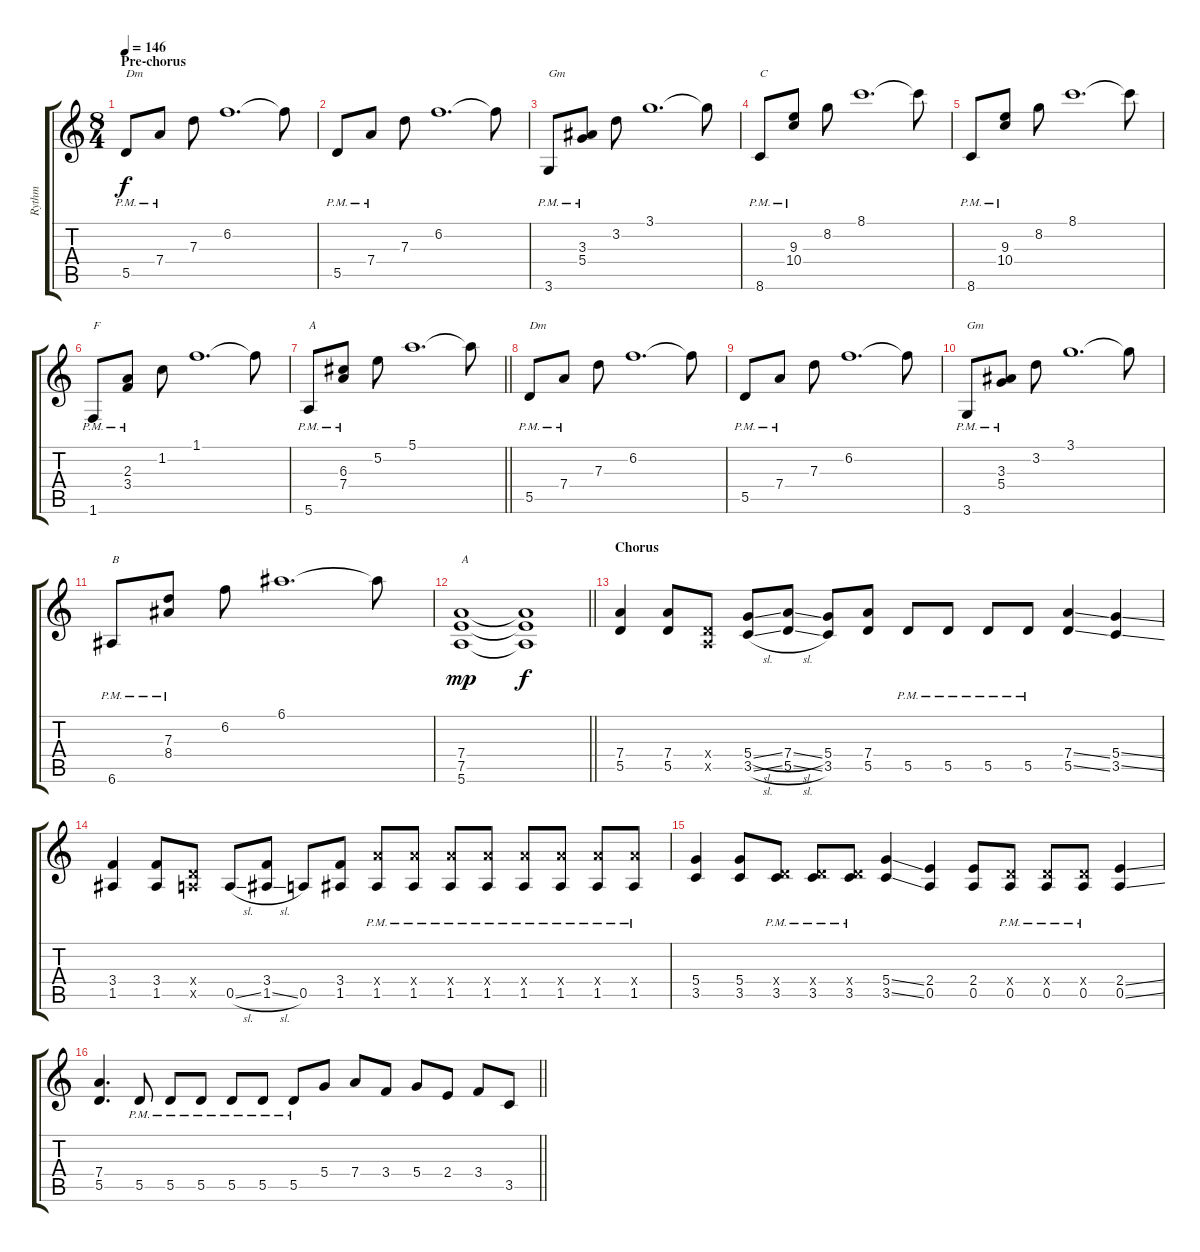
\track ("Rythm" "Rythm") {instrument distortionguitar}
\staff {score tabs}
\tuning (E4 B3 G3 D3 A2 E2) {hide}
\ts (8 4)
\section ("" "Pre-chorus")
\tempo 146
\clef g2
\ks c
5.5{pm}.8{txt "Dm" dy f} 7.4{pm}.8 7.3.8 6.2.1{d} 6.2{t}.8 |
5.5{pm}.8 7.4{pm}.8 7.3.8 6.2.1{d} 6.2{t}.8 |
3.6{pm}.8{txt "Gm"} (3.3{pm} 5.4{pm}).8 3.2.8 3.1.1{d} 3.1{t}.8 |
8.6{pm}.8{txt "C"} (9.3{pm} 10.4{pm}).8 8.2.8 8.1.1{d} 8.1{t}.8 |
8.6{pm}.8 (9.3{pm} 10.4{pm}).8 8.2.8 8.1.1{d} 8.1{t}.8 |
1.6{pm}.8{txt "F"} (2.3{pm} 3.4{pm}).8 1.2.8 1.1.1{d} 1.1{t}.8 |
\barLineRight lightlight
5.6{pm}.8{txt "A"} (6.3{pm} 7.4{pm}).8 5.2.8 5.1.1{d} 5.1{t}.8 |
\section ("" "")
5.5{pm}.8{txt "Dm"} 7.4{pm}.8 7.3.8 6.2.1{d} 6.2{t}.8 |
5.5{pm}.8 7.4{pm}.8 7.3.8 6.2.1{d} 6.2{t}.8 |
3.6{pm}.8{txt "Gm"} (3.3{pm} 5.4{pm}).8 3.2.8 3.1.1{d} 3.1{t}.8 |
6.6{pm}.8{txt "B"} (7.3{pm} 8.4{pm}).8 6.2.8 6.1.1{d} 6.1{t}.8 |
\barLineRight lightlight
(7.4 7.5 5.6).1{txt "A" dy mp} (7.4{t} 7.5{t} 5.6{t}).1{dy f} |
\section ("" "Chorus")
(7.4 5.5).4 (7.4 5.5).8 (0.4{x} 0.5{x}).8 (5.4{sl} 3.5{sl}).8 (7.4{sl} 5.5{sl}).8 (5.4 3.5).8 (7.4 5.5).8 5.5{pm}.8 5.5{pm}.8 5.5{pm}.8 5.5{pm}.8 (7.4{ss} 5.5{ss}).4 (5.4{ss} 3.5{ss}).4 |
(3.4 1.5).4 (3.4 1.5).8 (0.4{x} 0.5{x}).8 0.5{sl}.8 (3.4 1.5{sl}).8 0.5.8 (3.4 1.5).8 (7.4{x} 1.5{pm}).8 (7.4{x} 1.5{pm}).8 (7.4{x} 1.5{pm}).8 (7.4{x} 1.5{pm}).8 (7.4{x} 1.5{pm}).8 (7.4{x} 1.5{pm}).8 (7.4{x} 1.5{pm}).8 (7.4{x} 1.5{pm}).8 |
(5.4 3.5).4 (5.4 3.5).8 (0.4{x} 3.5{pm}).8 (0.4{x} 3.5{pm}).8 (0.4{x} 3.5{pm}).8 (5.4{ss} 3.5{ss}).4 (2.4 0.5).4 (2.4 0.5).8 (0.4{x} 0.5{pm}).8 (0.4{x} 0.5{pm}).8 (0.4{x} 0.5{pm}).8 (2.4{ss} 0.5{ss}).4 |
\barLineRight lightlight
(7.4 5.5).4{d} 5.5{pm}.8 5.5{pm}.8 5.5{pm}.8 5.5{pm}.8 5.5{pm}.8 5.5{pm}.8 5.4.8 7.4.8 3.4.8 5.4.8 2.4.8 3.4.8 3.5.8
